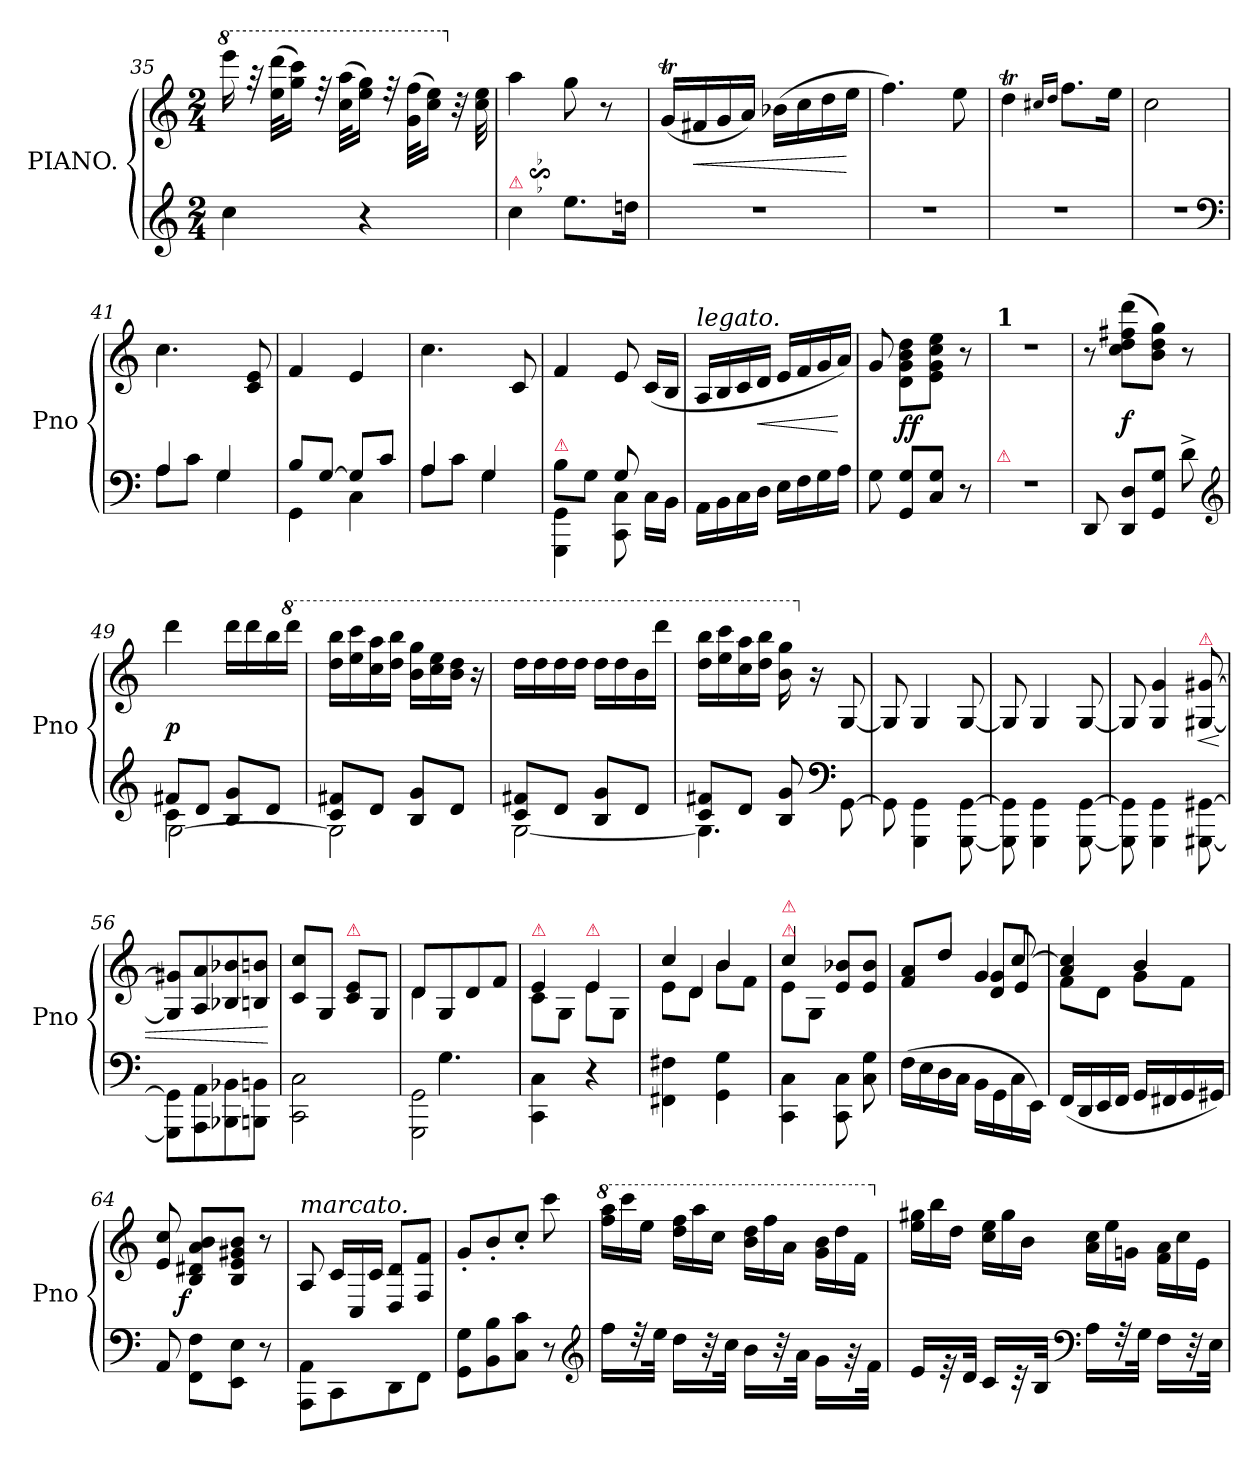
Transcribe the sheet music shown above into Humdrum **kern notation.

**kern	**kern	**dynam
*part1	*part1	*part1
*staff2	*staff1	*staff1/2
*I"PIANO.	*	*
*I'Pno	*	*
*clefG2	*clefG2	*
*k[]	*k[]	*
*M2/4	*M2/4	*
*	*8va	*
=35	=35	=35
4cc	16eeee	.
.	32rggg	.
.	(>32eee 32ddddKLL	.
.	16ggg 16ccccJJ)	.
.	32reee	.
.	(>32ccc 32aaaKLL	.
4r	16eee 16gggJJ)	.
.	32reee	.
.	(>32gg 32fffKLL	.
.	16ccc 16eeeJJ)	.
*	*X8va	*
.	32r	.
.	32cc 32ee	.
=36	=36	=36
!LO:TX:a:color=crimson:t=⚠	!	!
4cc$Ss	4aa	.
8.eeL	8gg	.
.	8r	.
16ddJk	.	.
=37	=37	=37
2rdd	(<16gTLL	.
.	16f#X	<
.	16g	.
.	16aJJ)	.
.	(>16b-XLL	.
.	16cc	.
.	16dd	.
.	16eeJJ	[
=38	=38	=38
2rdd	4.ff)	.
.	8ee	.
=39	=39	=39
2rdd	4ddT	.
.	16qqcc#X/LL	.
.	16qqdd/JJ	.
.	8.ffL	.
.	16eeJk	.
=40	=40	=40
2rdd	2cc	.
*clefF4	*	*
=41	=41	=41
*^	*	*
4A	8AL	4.cc	.
.	8cJ	.	.
4G	4G	.	.
.	.	8c 8e	.
=42	=42	=42	=42
8BL	4GG\	4f	.
[8GJ	.	.	.
8GL]	4C\	4e	.
8cJ	.	.	.
=43	=43	=43	=43
4A/	8A\L	4.cc	.
.	8c\J	.	.
4G/	4G\	.	.
.	.	8c	.
=44	=44	=44	=44
!LO:TX:a:color=crimson:t=⚠	!	!	!
8B\L	4GGG\ 4GG\	4f	.
8G\J	.	.	.
8G	8CC\ 8C\	8e/	.
16CLL	8rAyy	(>16c/LL	.
16BB\JJ	.	16B/JJ	.
*v	*v	*	*
=45	=45	=45
!	!LO:TX:a:i:t=legato.	!
16AA\LL	16A/LL	.
16BB\	16B/	.
16C\	16c/	.
16DJJ	16dJJ	<
16ELL	16eLL	.
16F	16f	.
16G	16g	.
16AJJ	16aJJ)	[
=46	=46	=46
8G	8g	.
8GG 8GL	8d\ 8g\ 8b\ 8dd\L	ff
8C 8GJ	8e 8g 8cc 8eeJ	.
8r	8r	.
=47	=47	=47
!	!LO:TX:a:B:t=1	!
!LO:TX:a:color=crimson:t=⚠	!	!
2rF	2rdd	.
=48	=48	=48
8DD	8r	.
8DD 8DL	(>8cc 8dd 8ff#X 8dddL	f
8GG 8GJ	8b 8dd 8ggJ)	.
8d^	8r	.
*clefG2	*	*
=49	=49	=49
*^	*	*
*	*^	*	*
8f#XL	4c	[2G\	4ddd	p
8dJ	.	.	.	.
8B 8gL	4rFyy	.	16dddLL	.
.	.	.	16ddd	.
8dJ	.	.	16bb	.
*	*	*	*8va	*
.	.	.	16ddddJJ	.
*	*v	*v	*	*
=50	=50	=50	=50
8c 8f#XL	2G]	16ddd 16bbbLL	.
.	.	16eee 16cccc	.
8dJ	.	16ccc 16aaa	.
.	.	16ddd 16bbbJJ	.
8B 8gL	.	16bb 16gggLL	.
.	.	16ccc 16eee	.
8dJ	.	16bb 16dddJJ	.
.	.	16r	.
=51	=51	=51	=51
8c 8f#XL	[2G	16dddLL	.
.	.	16ddd	.
8dJ	.	16ddd	.
.	.	16dddJJ	.
8B 8gL	.	16dddLL	.
.	.	16ddd	.
8dJ	.	16bb	.
.	.	16ddddJJ	.
=52	=52	=52	=52
8c 8f#XL	4.G]	16ddd 16bbbLL	.
.	.	16eee 16cccc	.
8dJ	.	16ccc 16aaa	.
.	.	16ddd 16bbbJJ	.
8B 8g	.	16bb 16ggg	.
*	*	*X8va	*
.	.	16r	.
*clefF4	*	*	*
[8GG\	8ryy	[8G/	.
*v	*v	*	*
=53	=53	=53
8GG\]	8G/]	.
4GGG\ 4GG\	4G/	.
[8GGG\ [8GG\	[8G/	.
=54	=54	=54
8GGG]\ 8GG]\	8G/]	.
4GGG\ 4GG\	4G/	.
[8GGG\ [8GG\	[8G/	.
=55	=55	=55
8GGG]\ 8GG]\	8G/]	.
4GGG\ 4GG\	4G/ 4g/	.
!	!LO:TX:a:i:color=crimson:t=⚠	!
[8GGG#X\ [8GG#X\	[8G#X [8g#X	<
=56	=56	=56
8GGG#]\ 8GG#]\L	8G#]/ 8g#X]/L	.
8AAA\ 8AA\	8A/ 8a/	.
8BBB-X 8BB-X	8B-X 8b-X	.
8BBBn\ 8BBn\J	8Bn/ 8bn/J	.
.	.	[
=57	=57	=57
2CC\ 2C\	8c/ 8cc/L	.
.	8G/J	.
!	!LO:TX:a:color=crimson:t=⚠	!
.	8c\ 8e\L	.
.	8G/J	.
=58	=58	=58
*^	*^	*
2GGG\ 2GG\	8ryy	8dL	4d\	.
.	4.G\	8G/	.	.
.	.	8d	4ryy	.
.	.	8fJ	.	.
*v	*v	*	*	*
=59	=59	=59	=59
!	!LO:TX:a:color=crimson:t=⚠	!	!
4CC\ 4C\	4e	8c\L	.
.	.	8G\J	.
!	!LO:TX:a:color=crimson:t=⚠	!	!
4r	4e	8e\L	.
.	.	8G\J	.
=60	=60	=60	=60
!	!LO:N:vis=4	!	!
4FF#X\ 4F#X\	8cc	8eL	.
!	!LO:N:vis=4	!	!
.	8d	8dJ	.
4GG\ 4G\	4b	8bL	.
.	.	8fJ	.
=61	=61	=61	=61
!	!LO:TX:a:i:color=crimson:t=⚠	!	!
!	!LO:TX:a:color=crimson:t=⚠	!	!
4CC\ 4C\	4cc	8e\L	.
.	.	8G\J	.
8CC\ 8C\	8e 8b-XL	4rAyy	.
8C\ 8G\	8e 8b-J	.	.
=62	=62	=62	=62
*	*	*^	*
(>16FLL	8ryy	4ryy	8f 8aL	.
16E	.	.	.	.
16D	4dd/	.	8ddJ	.
16CJJ	.	.	.	.
16BB\LL	.	4g/	8d 8gL	.
16GG	.	.	.	.
16C	[8cc/	.	8eJ	.
16EEJJ)	.	.	.	.
*	*	*v	*v	*
=63	=63	=63	=63
(<16FFLL	4a 4cc]	8fL	.
16DD	.	.	.
16EE	.	8dJ	.
16FFJJ	.	.	.
16GGLL	4b	8gL	.
16FF#X	.	.	.
16GG	.	8fJ	.
16GG#XJJ)	.	.	.
*	*v	*v	*
=64	=64	=64
8AA/	8e 8cc	.
!	!	!LO:DY:rj
8FF\ 8F\L	8B 8d#X 8a 8bL	f
8EE 8EJ	8B 8e 8g#X 8bJ	.
8r	8r	.
=65	=65	=65
!	!LO:TX:a:i:t=marcato.	!
8AAA\ 8AA\L	8A/	.
*	*Xtuplet	*
8CC	24cLL	.
.	24C/	.
.	24cJJ	.
8DD\	8D/ 8d/L	.
8FF\J	8F/ 8f/J	.
=66	=66	=66
8GG 8GL	8g'>/L	.
8BB 8B	8b'>	.
8C 8cJ	8cc'>J	.
8r	8ccc	.
*clefG2	*	*
=67	=67	=67
*	*8va	*
16ffLL	24fff 24aaaLL	.
.	24cccc	.
32rdd	.	.
.	24eeeJJ	.
32eeJJk	.	.
16ddLL	24ddd 24fffLL	.
.	24aaa	.
32r	.	.
.	24cccJJ	.
32ccJJk	.	.
16b\LL	24bb 24dddLL	.
.	24fff	.
32r	.	.
.	24aaJJ	.
32aJJk	.	.
16g\LL	24gg\ 24bb\LL	.
.	24ddd	.
32rg	.	.
.	24ffJJ	.
32fJJk	.	.
=68	=68	=68
*	*X8va	*
16e/LL	24ee 24gg#XLL	.
.	24bb	.
32re	.	.
.	24ddJJ	.
32dJJk	.	.
16c/LL	24cc 24eeLL	.
.	24gg#	.
32rc	.	.
.	24bJJ	.
32BJJk	.	.
*clefF4	*	*
16A\LL	24a 24ccLL	.
.	24ee	.
32rF	.	.
.	24gnJJ	.
32GJJk	.	.
16F\LL	24f\ 24a\LL	.
.	24cc	.
32r	.	.
.	24eJJ	.
32EJJk	.	.
=	=	=
*-	*-	*-
